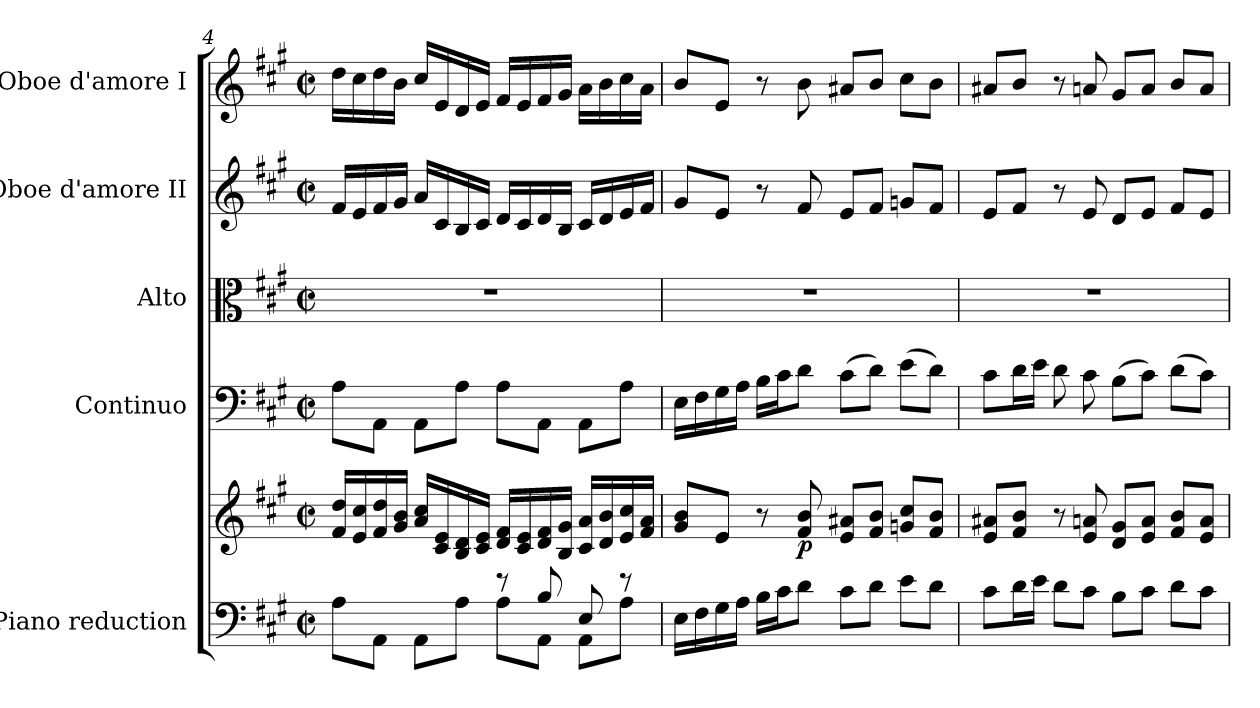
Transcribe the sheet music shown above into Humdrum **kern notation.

**kern	**kern	**dynam	**kern	**dynam	**kern	**kern	**dynam	**kern	**dynam
*part5	*part5	*part5	*part4	*part4	*part3	*part2	*part2	*part1	*part1
*staff6	*staff5	*staff5/6	*staff4	*staff4	*staff3	*staff2	*staff2	*staff1	*staff1
*I"Piano reduction	*	*	*I"Continuo	*	*I"Alto	*I"Oboe d'amore II	*	*I"Oboe d'amore I	*
*I'Pno	*	*	*	*	*	*I'Ob	*	*I'Ob	*
*clefF4	*clefG2	*	*clefF4	*	*clefC3	*clefG2	*	*clefG2	*
*k[f#c#g#]	*k[f#c#g#]	*	*k[f#c#g#]	*	*k[f#c#g#]	*k[f#c#g#]	*	*k[f#c#g#]	*
*M2/2	*M2/2	*	*M2/2	*	*M2/2	*M2/2	*	*M2/2	*
*met(c|)	*met(c|)	*	*met(c|)	*	*met(c|)	*met(c|)	*	*met(c|)	*
=4	=4	=4	=4	=4	=4	=4	=4	=4	=4
*^	*	*	*	*	*	*	*	*	*
2ryy	8A\L	16f#/ 16dd/LL	.	8A\L	.	1r	16f#/LL	.	16dd\LL	.
.	.	16e/ 16cc#/	.	.	.	.	16e/	.	16cc#\	.
.	8AA\J	16f#/ 16dd/	.	8AA\J	.	.	16f#/	.	16dd\	.
.	.	16g#/ 16b/JJ	.	.	.	.	16g#/JJ	.	16b\JJ	.
.	8AA\L	16a/ 16cc#/LL	.	8AA\L	.	.	16a/LL	.	16cc#/LL	.
.	.	16c#/ 16e/	.	.	.	.	16c#/	.	16e/	.
.	8A\J	16B/ 16d/	.	8A\J	.	.	16B/	.	16d/	.
.	.	16c#/ 16e/JJ	.	.	.	.	16c#/JJ	.	16e/JJ	.
8r	8A\L	16d/ 16f#/LL	.	8A\L	.	.	16d/LL	.	16f#/LL	.
.	.	16c#/ 16e/	.	.	.	.	16c#/	.	16e/	.
8B/	8AA\J	16d/ 16f#/	.	8AA\J	.	.	16d/	.	16f#/	.
.	.	16B/ 16g#/JJ	.	.	.	.	16B/JJ	.	16g#/JJ	.
8E/	8AA\L	16c#/ 16a/LL	.	8AA\L	.	.	16c#/LL	.	16a\LL	.
.	.	16d/ 16b/	.	.	.	.	16d/	.	16b\	.
8r	8A\J	16e/ 16cc#/	.	8A\J	.	.	16e/	.	16cc#\	.
.	.	16f#/ 16a/JJ	.	.	.	.	16f#/JJ	.	16a\JJ	.
*v	*v	*	*	*	*	*	*	*	*	*
!!LO:LB:g=z
=5	=5	=5	=5	=5	=5	=5	=5	=5	=5
16E\LL	8g#/ 8b/L	.	16E\LL	.	1r	8g#/L	.	8b/L	.
16F#\	.	.	16F#\	.	.	.	.	.	.
16G#\	8e/J	.	16G#\	.	.	8e/J	.	8e/J	.
16A\JJ	.	.	16A\JJ	.	.	.	.	.	.
16B\LL	8r	.	16B\LL	.	.	8r	.	8r	.
16c#\J	.	.	16c#\J	.	.	.	.	.	.
!	!	!LO:DY:b	!	!LO:DY:a	!	!	!LO:DY:b	!	!LO:DY:b
8d\J	8f#/ 8b/	p	8d\J	other-dynamics	.	8f#/	other-dynamics	8b\	other-dynamics
8c#\L	8e/ 8a#X/L	.	(8c#\L	.	.	8e/L	.	8a#X/L	.
8d\J	8f#/ 8b/J	.	8d\J)	.	.	8f#/J	.	8b/J	.
8e\L	8gn/ 8cc#/L	.	(8e\L	.	.	8gn/L	.	8cc#\L	.
8d\J	8f#/ 8b/J	.	8d\J)	.	.	8f#/J	.	8b\J	.
=6	=6	=6	=6	=6	=6	=6	=6	=6	=6
8c#\L	8e/ 8a#X/L	.	8c#\L	.	1r	8e/L	.	8a#X/L	.
16d\L	8f#/ 8b/J	.	16d\L	.	.	8f#/J	.	8b/J	.
16e\JJ	.	.	16e\JJ	.	.	.	.	.	.
8d\L	8r	.	8d\	.	.	8r	.	8r	.
8c#\J	8e/ 8an/	.	8c#\	.	.	8e/	.	8an/	.
8B\L	8d/ 8g#/L	.	(8B\L	.	.	8d/L	.	8g#/L	.
8c#\J	8e/ 8a/J	.	8c#\J)	.	.	8e/J	.	8a/J	.
8d\L	8f#/ 8b/L	.	(8d\L	.	.	8f#/L	.	8b/L	.
8c#\J	8e/ 8a/J	.	8c#\J)	.	.	8e/J	.	8a/J	.
=	=	=	=	=	=	=	=	=	=
*-	*-	*-	*-	*-	*-	*-	*-	*-	*-
